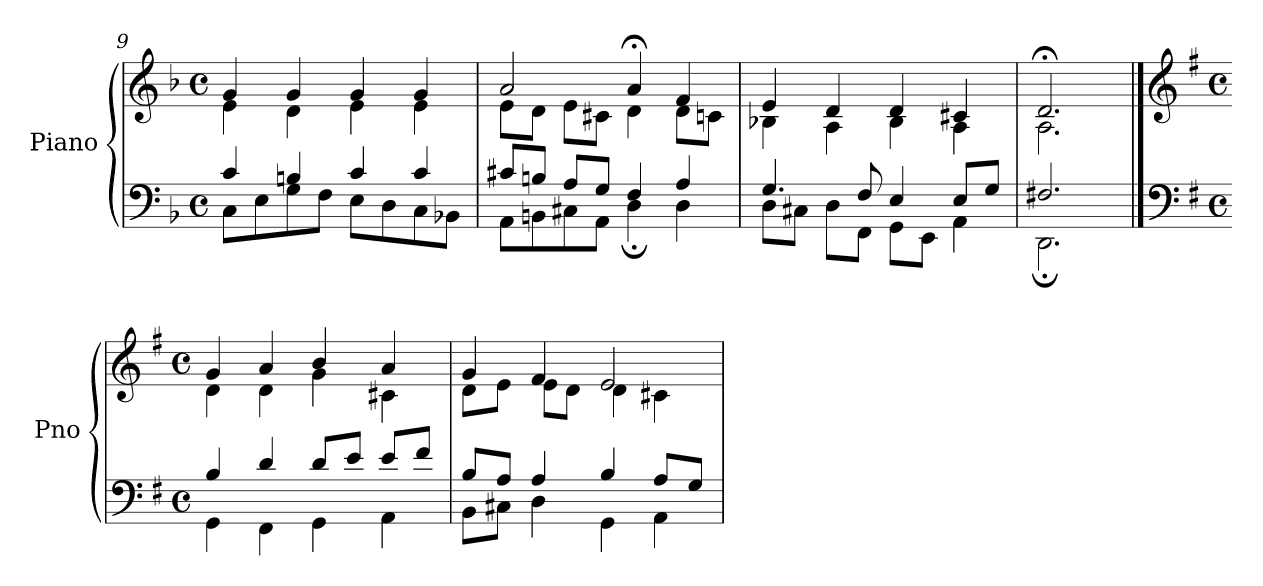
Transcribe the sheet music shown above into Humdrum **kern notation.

**kern	**kern
*part1	*part1
*staff2	*staff1
*I"Piano	*
*I'Pno	*
*clefF4	*clefG2
*k[b-]	*k[b-]
*M4/4	*M4/4
*met(c)	*met(c)
=9	=9
*^	*^
4c/	8C\L	4g/	4e\
.	8E\	.	.
4Bn/	8G\	4g/	4d\
.	8F\J	.	.
4c/	8E\L	4g/	4e\
.	8D\	.	.
4c/	8C\	4g/	4e\
.	8BB-X\J	.	.
=10	=10	=10	=10
8c#X/L	8AA\L	2a/	8e\L
8Bn/J	8BBn\	.	8d\J
8A/L	8C#X\	.	8e\L
8G/J	8AA\J	.	8c#X\J
4F/	4D;\	4a;</	4d\
4A/	4D\	4f/	8d\L
.	.	.	8cn\J
=11	=11	=11	=11
4.G/	8D\L	4e/	4B-X\
.	8C#X\J	.	.
.	8D\L	4d/	4A\
8F/	8FF\J	.	.
4E/	8GG\L	4d/	4B-\
.	8EE\J	.	.
8E/L	4AA\	4c#X/	4A\
8G/J	.	.	.
=12	=12	=12	=12
2.F#X/	2.DD;\	2.d;</	2.A\
==1	==1	==1	==1
*clefF4	*	*clefG2	*
*k[f#]	*	*k[f#]	*
*M4/4	*	*M4/4	*
*met(c)	*	*met(c)	*
4B/	4GG\	4g/	4d\
4d/	4FF#\	4a/	4d\
8d/L	4GG\	4b/	4g\
8e/J	.	.	.
8e/L	4AA\	4a/	4c#X\
8f#/J	.	.	.
=2	=2	=2	=2
8B/L	8BB\L	4g/	8d\L
8A/J	8C#X\J	.	8e\J
4A/	4D\	4f#/	8e\L
.	.	.	8d\J
4B/	4GG\	2e/	4d\
8A/L	4AA\	.	4c#X\
8G/J	.	.	.
*v	*v	*	*
*	*v	*v
=	=
*-	*-
